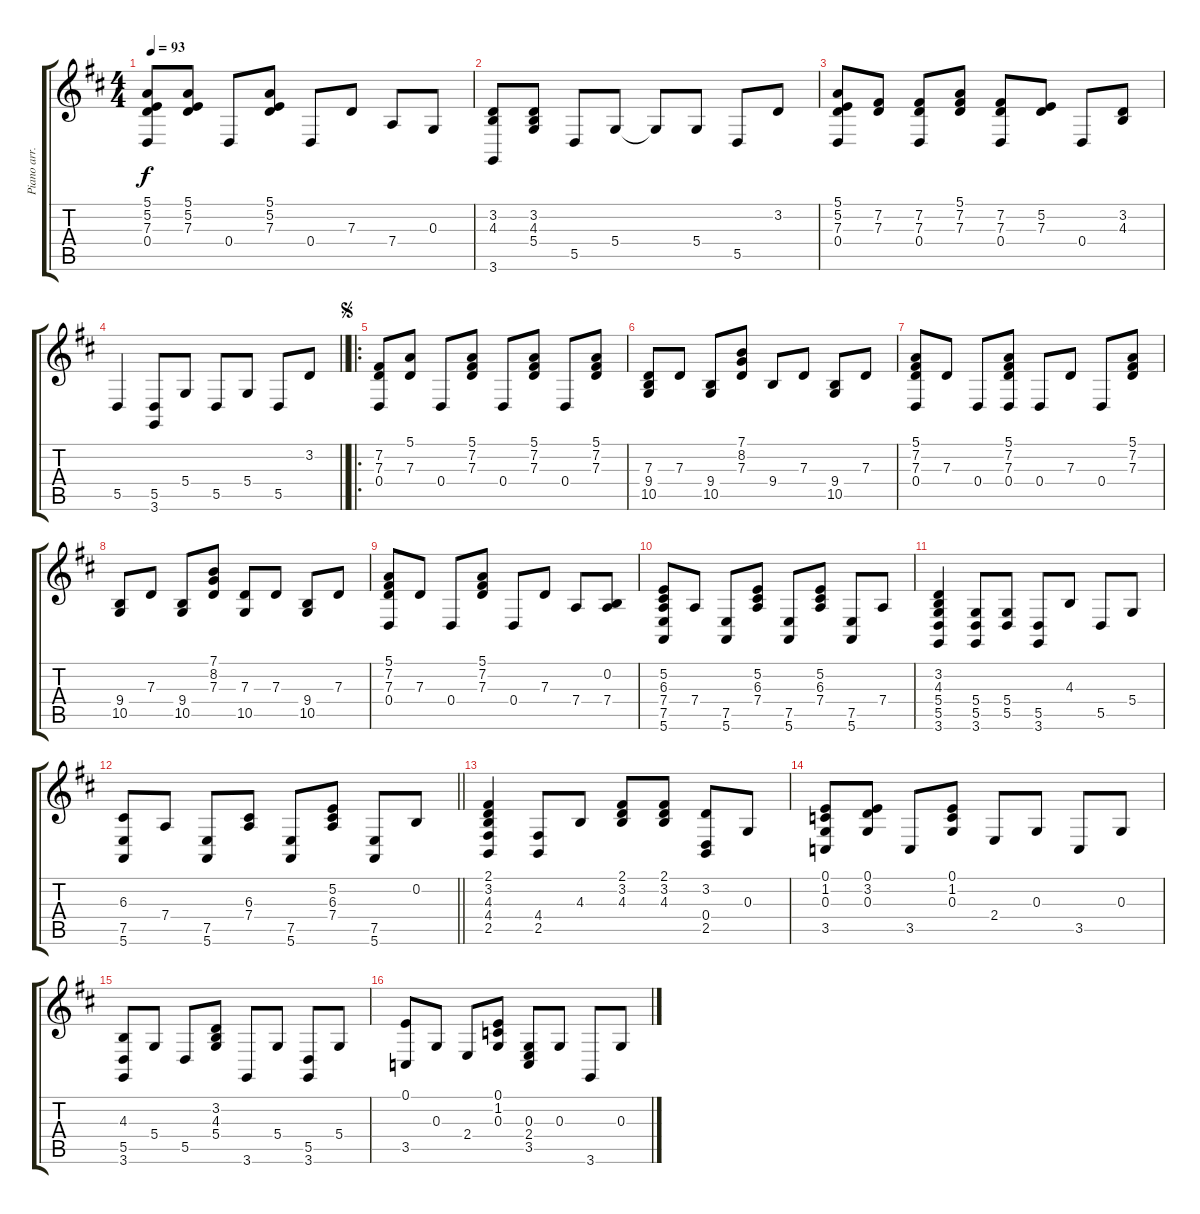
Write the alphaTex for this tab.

\track ("Piano arr. for Guitar" "Piano arr.") {instrument acousticgrandpiano}
\staff {score tabs}
\tuning (E4 B3 G3 D3 A2 E2) {hide}
\ts (4 4)
\tempo 93
\clef g2
\ks d
(5.1 5.2 7.3 0.4).8{dy f instrument acousticgrandpiano} (5.1 5.2 7.3).8 0.4.8 (5.1 5.2 7.3).8 0.4.8 7.3.8 7.4.8 0.3.8 |
(3.2 4.3 3.6).8 (3.2 4.3 5.4).8 5.5.8 5.4.8 5.4{t}.8 5.4.8 5.5.8 3.2.8 |
(5.1 5.2 7.3 0.4).8 (7.2 7.3).8 (7.2 7.3 0.4).8 (5.1 7.2 7.3).8 (7.2 7.3 0.4).8 (5.2 7.3).8 0.4.8 (3.2 4.3).8 |
\barLineRight lightlight
5.5.4 (5.5 3.6).8 5.4.8 5.5.8 5.4.8 5.5.8 3.2.8 |
\ro
\jump segno
(7.2 7.3 0.4).8 (5.1 7.3).8 0.4.8 (5.1 7.2 7.3).8 0.4.8 (5.1 7.2 7.3).8 0.4.8 (5.1 7.2 7.3).8 |
(7.3 9.4 10.5).8 7.3.8 (9.4 10.5).8 (7.1 8.2 7.3).8 9.4.8 7.3.8 (9.4 10.5).8 7.3.8 |
(5.1 7.2 7.3 0.4).8 7.3.8 0.4.8 (5.1 7.2 7.3 0.4).8 0.4.8 7.3.8 0.4.8 (5.1 7.2 7.3).8 |
(9.4 10.5).8 7.3.8 (9.4 10.5).8 (7.1 8.2 7.3).8 (7.3 10.5).8 7.3.8 (9.4 10.5).8 7.3.8 |
(5.1 7.2 7.3 0.4).8 7.3.8 0.4.8 (5.1 7.2 7.3).8 0.4.8 7.3.8 7.4.8 (0.2 7.4).8 |
(5.2 6.3 7.4 7.5 5.6).8 7.4.8 (7.5 5.6).8 (5.2 6.3 7.4).8 (7.5 5.6).8 (5.2 6.3 7.4).8 (7.5 5.6).8 7.4.8 |
(3.2 4.3 5.4 5.5 3.6).4 (5.4 5.5 3.6).8 (5.4 5.5).8 (5.5 3.6).8 4.3.8 5.5.8 5.4.8 |
\barLineRight lightlight
(6.3 7.5 5.6).8 7.4.8 (7.5 5.6).8 (6.3 7.4).8 (7.5 5.6).8 (5.2 6.3 7.4).8 (7.5 5.6).8 0.2.8 |
(2.1 3.2 4.3 4.4 2.5).4 (4.4 2.5).8 4.3.8 (2.1 3.2 4.3).8 (2.1 3.2 4.3).8 (3.2 0.4 2.5).8 0.3.8 |
(0.1 1.2 0.3 3.5).8 (0.1 3.2 0.3).8 3.5.8 (0.1 1.2 0.3).8 2.4.8 0.3.8 3.5.8 0.3.8 |
(4.3 5.5 3.6).8 5.4.8 5.5.8 (3.2 4.3 5.4).8 3.6.8 5.4.8 (5.5 3.6).8 5.4.8 |
(0.1 3.5).8 0.3.8 2.4.8 (0.1 1.2 0.3).8 (0.3 2.4 3.5).8 0.3.8 3.6.8 0.3.8
